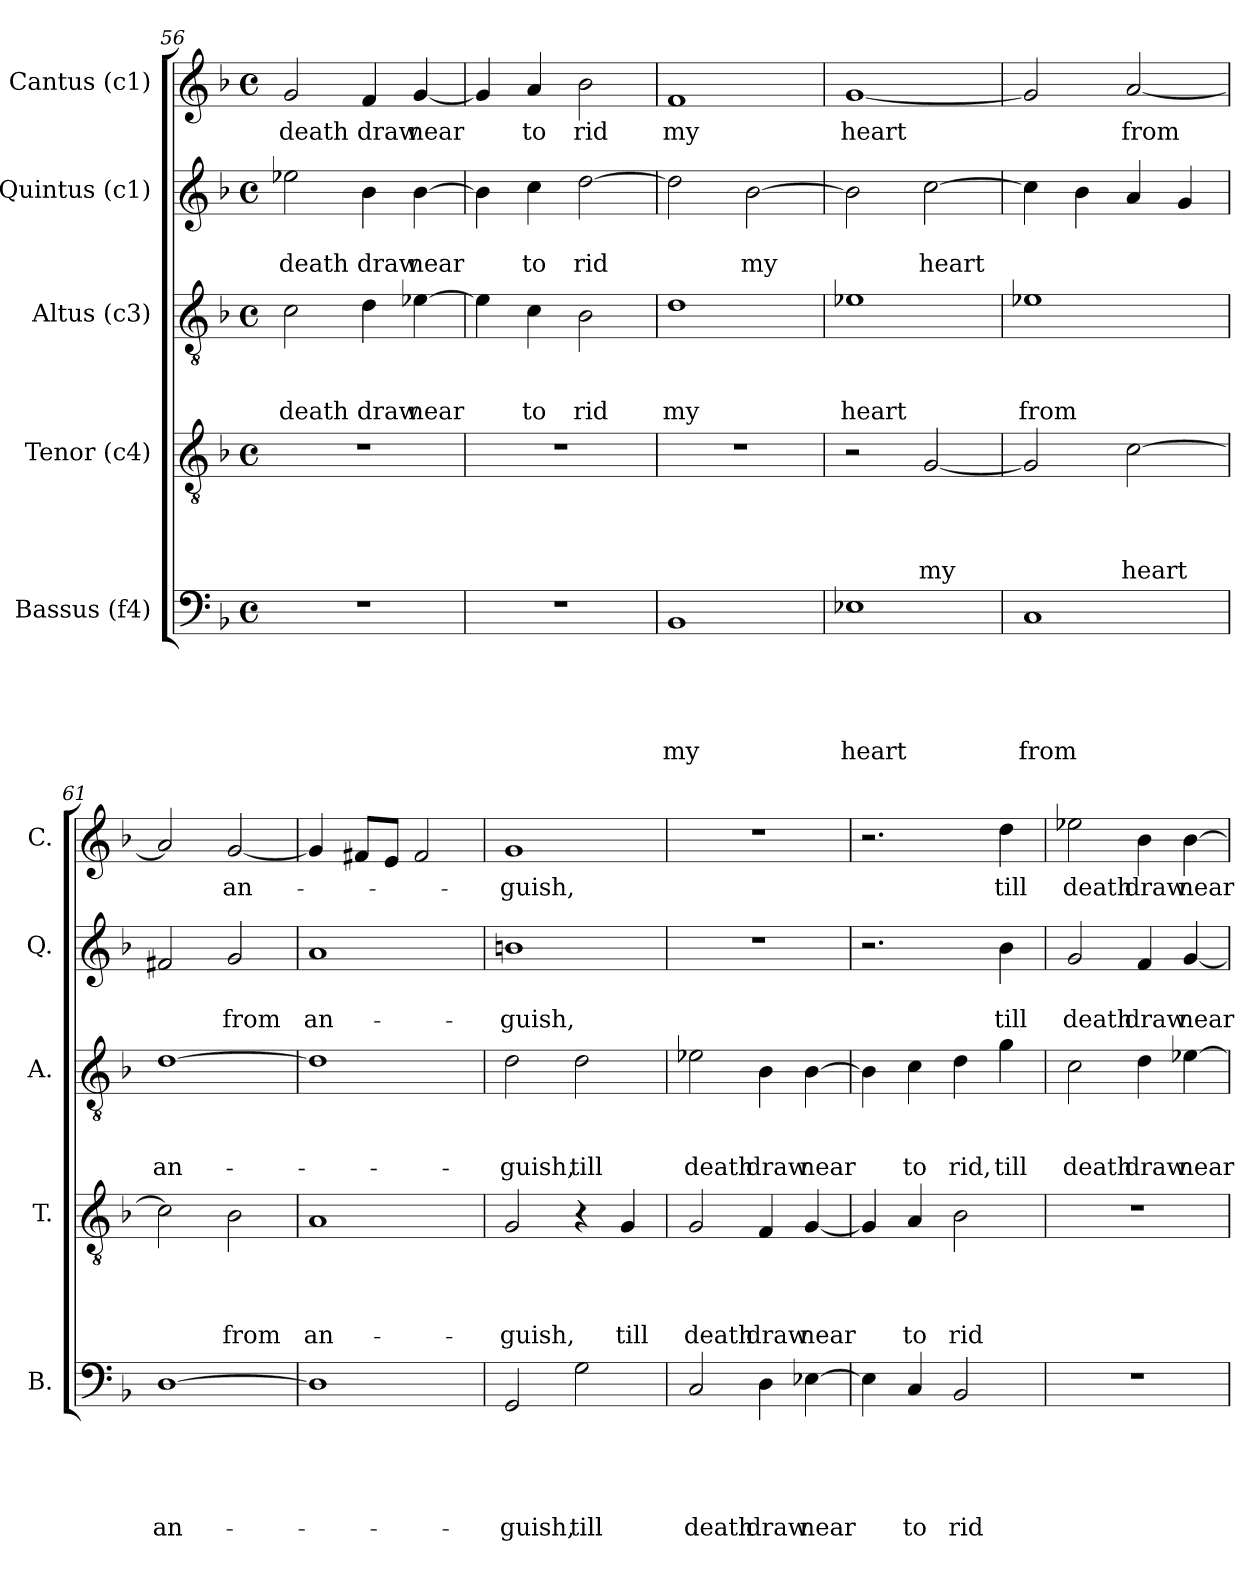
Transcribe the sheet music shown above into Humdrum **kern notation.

**kern	**text	**text	**text	**text	**text	**kern	**text	**text	**text	**text	**kern	**text	**text	**text	**kern	**text	**text	**kern	**text
*part5	*part5	*part5	*part5	*part5	*part5	*part4	*part4	*part4	*part4	*part4	*part3	*part3	*part3	*part3	*part2	*part2	*part2	*part1	*part1
*staff5	*staff5	*staff5	*staff5	*staff5	*staff5	*staff4	*staff4	*staff4	*staff4	*staff4	*staff3	*staff3	*staff3	*staff3	*staff2	*staff2	*staff2	*staff1	*staff1
*I"Bassus (f4)	*	*	*	*	*	*I"Tenor (c4)	*	*	*	*	*I"Altus (c3)	*	*	*	*I"Quintus (c1)	*	*	*I"Cantus (c1)	*
*I'B.	*	*	*	*	*	*I'T.	*	*	*	*	*I'A.	*	*	*	*I'Q.	*	*	*I'C.	*
*clefF4	*	*	*	*	*	*clefGv2	*	*	*	*	*clefGv2	*	*	*	*clefG2	*	*	*clefG2	*
*k[b-]	*	*	*	*	*	*k[b-]	*	*	*	*	*k[b-]	*	*	*	*k[b-]	*	*	*k[b-]	*
*F:	*	*	*	*	*	*F:	*	*	*	*	*F:	*	*	*	*F:	*	*	*F:	*
*M4/4	*	*	*	*	*	*M4/4	*	*	*	*	*M4/4	*	*	*	*M4/4	*	*	*M4/4	*
*met(c)	*	*	*	*	*	*met(c)	*	*	*	*	*met(c)	*	*	*	*met(c)	*	*	*met(c)	*
=56	=56	=56	=56	=56	=56	=56	=56	=56	=56	=56	=56	=56	=56	=56	=56	=56	=56	=56	=56
!	!	!	!	!	!	!	!	!	!	!	!	!	!	!LO:LY:b	!	!	!LO:LY:b	!	!LO:LY:b
1r	.	.	.	.	.	1r	.	.	.	.	2c\	.	.	death	2ee-X\	.	death	2g/	death
!	!	!	!	!	!	!	!	!	!	!	!	!	!	!LO:LY:b	!	!	!LO:LY:b	!	!LO:LY:b
.	.	.	.	.	.	.	.	.	.	.	4d\	.	.	draw	4b-\	.	draw	4f/	draw
!	!	!	!	!	!	!	!	!	!	!	!	!	!	!LO:LY:b	!	!	!LO:LY:b	!	!LO:LY:b
.	.	.	.	.	.	.	.	.	.	.	[>4e-X\	.	.	near	[>4b-\	.	near	[<4g/	near
=57	=57	=57	=57	=57	=57	=57	=57	=57	=57	=57	=57	=57	=57	=57	=57	=57	=57	=57	=57
1r	.	.	.	.	.	1r	.	.	.	.	4e-\]	.	.	.	4b-\]	.	.	4g/]	.
!	!	!	!	!	!	!	!	!	!	!	!	!	!	!LO:LY:b	!	!	!LO:LY:b	!	!LO:LY:b
.	.	.	.	.	.	.	.	.	.	.	4c\	.	.	to	4cc\	.	to	4a/	to
!	!	!	!	!	!	!	!	!	!	!	!	!	!	!LO:LY:b	!	!	!LO:LY:b	!	!LO:LY:b
.	.	.	.	.	.	.	.	.	.	.	2B-\	.	.	rid	[>2dd\	.	rid	2b-\	rid
=58	=58	=58	=58	=58	=58	=58	=58	=58	=58	=58	=58	=58	=58	=58	=58	=58	=58	=58	=58
!	!	!	!	!	!LO:LY:b	!	!	!	!	!	!	!	!	!LO:LY:b	!	!	!	!	!LO:LY:b
1BB-	.	.	.	.	my	1r	.	.	.	.	1d	.	.	my	2dd\]	.	.	1f	my
!	!	!	!	!	!	!	!	!	!	!	!	!	!	!	!	!	!LO:LY:b	!	!
.	.	.	.	.	.	.	.	.	.	.	.	.	.	.	[>2b-\	.	my	.	.
=59	=59	=59	=59	=59	=59	=59	=59	=59	=59	=59	=59	=59	=59	=59	=59	=59	=59	=59	=59
!	!	!	!	!	!LO:LY:b	!	!	!	!	!	!	!	!	!LO:LY:b	!	!	!	!	!LO:LY:b
1E-X	.	.	.	.	heart	2r	.	.	.	.	1e-X	.	.	heart	2b-\]	.	.	[<1g	heart
!	!	!	!	!	!	!	!	!	!	!LO:LY:b	!	!	!	!	!	!	!LO:LY:b	!	!
.	.	.	.	.	.	[<2G/	.	.	.	my	.	.	.	.	[>2cc\	.	heart	.	.
=60	=60	=60	=60	=60	=60	=60	=60	=60	=60	=60	=60	=60	=60	=60	=60	=60	=60	=60	=60
!	!	!	!	!	!LO:LY:b	!	!	!	!	!	!	!	!	!LO:LY:b	!	!	!	!	!
1C	.	.	.	.	from	2G/]	.	.	.	.	1e-X	.	.	from	4cc\]	.	.	2g/]	.
.	.	.	.	.	.	.	.	.	.	.	.	.	.	.	4b-\	.	.	.	.
!	!	!	!	!	!	!	!	!	!	!LO:LY:b	!	!	!	!	!	!	!	!	!LO:LY:b
.	.	.	.	.	.	[>2c\	.	.	.	heart	.	.	.	.	4a/	.	.	[>2a/	from
.	.	.	.	.	.	.	.	.	.	.	.	.	.	.	4g/	.	.	.	.
!!LO:PB:g=z
=61	=61	=61	=61	=61	=61	=61	=61	=61	=61	=61	=61	=61	=61	=61	=61	=61	=61	=61	=61
!	!	!	!	!	!LO:LY:b	!	!	!	!	!	!	!	!	!LO:LY:b	!	!	!	!	!
[>1D	.	.	.	.	an-	2c\]	.	.	.	.	[>1d	.	.	an-	2f#X/	.	.	2a/]	.
!	!	!	!	!	!	!	!	!	!	!LO:LY:b	!	!	!	!	!	!	!LO:LY:b	!	!LO:LY:b
.	.	.	.	.	.	2B-\	.	.	.	from	.	.	.	.	2g/	.	from	[<2g/	an-
=62	=62	=62	=62	=62	=62	=62	=62	=62	=62	=62	=62	=62	=62	=62	=62	=62	=62	=62	=62
!	!	!	!	!	!	!	!	!	!	!LO:LY:b	!	!	!	!	!	!	!LO:LY:b	!	!
1D]	.	.	.	.	.	1A	.	.	.	an-	1d]	.	.	.	1a	.	an-	4g/]	.
.	.	.	.	.	.	.	.	.	.	.	.	.	.	.	.	.	.	8f#X/L	.
.	.	.	.	.	.	.	.	.	.	.	.	.	.	.	.	.	.	8e/J	.
.	.	.	.	.	.	.	.	.	.	.	.	.	.	.	.	.	.	2f#/	.
=63	=63	=63	=63	=63	=63	=63	=63	=63	=63	=63	=63	=63	=63	=63	=63	=63	=63	=63	=63
!	!	!	!	!	!LO:LY:b	!	!	!	!	!LO:LY:b	!	!	!	!LO:LY:b	!	!	!LO:LY:b	!	!LO:LY:b
2GG/	.	.	.	.	-guish,	2G/	.	.	.	-guish,	2d\	.	.	-guish,	1bn	.	-guish,	1g	-guish,
!	!	!	!	!	!LO:LY:b	!	!	!	!	!	!	!	!	!LO:LY:b	!	!	!	!	!
2G\	.	.	.	.	till	4r	.	.	.	.	2d\	.	.	till	.	.	.	.	.
!	!	!	!	!	!	!	!	!	!	!LO:LY:b	!	!	!	!	!	!	!	!	!
.	.	.	.	.	.	4G/	.	.	.	till	.	.	.	.	.	.	.	.	.
=64	=64	=64	=64	=64	=64	=64	=64	=64	=64	=64	=64	=64	=64	=64	=64	=64	=64	=64	=64
!	!	!	!	!	!LO:LY:b	!	!	!	!	!LO:LY:b	!	!	!	!LO:LY:b	!	!	!	!	!
2C/	.	.	.	.	death	2G/	.	.	.	death	2e-X\	.	.	death	1r	.	.	1r	.
!	!	!	!	!	!LO:LY:b	!	!	!	!	!LO:LY:b	!	!	!	!LO:LY:b	!	!	!	!	!
4D\	.	.	.	.	draw	4F/	.	.	.	draw	4B-\	.	.	draw	.	.	.	.	.
!	!	!	!	!	!LO:LY:b	!	!	!	!	!LO:LY:b	!	!	!	!LO:LY:b	!	!	!	!	!
[>4E-X\	.	.	.	.	near	[<4G/	.	.	.	near	[>4B-\	.	.	near	.	.	.	.	.
=65	=65	=65	=65	=65	=65	=65	=65	=65	=65	=65	=65	=65	=65	=65	=65	=65	=65	=65	=65
4E-\]	.	.	.	.	.	4G/]	.	.	.	.	4B-\]	.	.	.	2.r	.	.	2.r	.
!	!	!	!	!	!LO:LY:b	!	!	!	!	!LO:LY:b	!	!	!	!LO:LY:b	!	!	!	!	!
4C/	.	.	.	.	to	4A/	.	.	.	to	4c\	.	.	to	.	.	.	.	.
!	!	!	!	!	!LO:LY:b	!	!	!	!	!LO:LY:b	!	!	!	!LO:LY:b	!	!	!	!	!
2BB-/	.	.	.	.	rid	2B-\	.	.	.	rid	4d\	.	.	rid,	.	.	.	.	.
!	!	!	!	!	!	!	!	!	!	!	!	!	!	!LO:LY:b	!	!	!LO:LY:b	!	!LO:LY:b
.	.	.	.	.	.	.	.	.	.	.	4g\	.	.	till	4b-\	.	till	4dd\	till
=66	=66	=66	=66	=66	=66	=66	=66	=66	=66	=66	=66	=66	=66	=66	=66	=66	=66	=66	=66
!	!	!	!	!	!	!	!	!	!	!	!	!	!	!LO:LY:b	!	!	!LO:LY:b	!	!LO:LY:b
1r	.	.	.	.	.	1r	.	.	.	.	2c\	.	.	death	2g/	.	death	2ee-X\	death
!	!	!	!	!	!	!	!	!	!	!	!	!	!	!LO:LY:b	!	!	!LO:LY:b	!	!LO:LY:b
.	.	.	.	.	.	.	.	.	.	.	4d\	.	.	draw	4f/	.	draw	4b-\	draw
!	!	!	!	!	!	!	!	!	!	!	!	!	!	!LO:LY:b	!	!	!LO:LY:b	!	!LO:LY:b
.	.	.	.	.	.	.	.	.	.	.	[<4e-X\	.	.	near	[<4g/	.	near	[<4b-\	near
=	=	=	=	=	=	=	=	=	=	=	=	=	=	=	=	=	=	=	=
*-	*-	*-	*-	*-	*-	*-	*-	*-	*-	*-	*-	*-	*-	*-	*-	*-	*-	*-	*-
